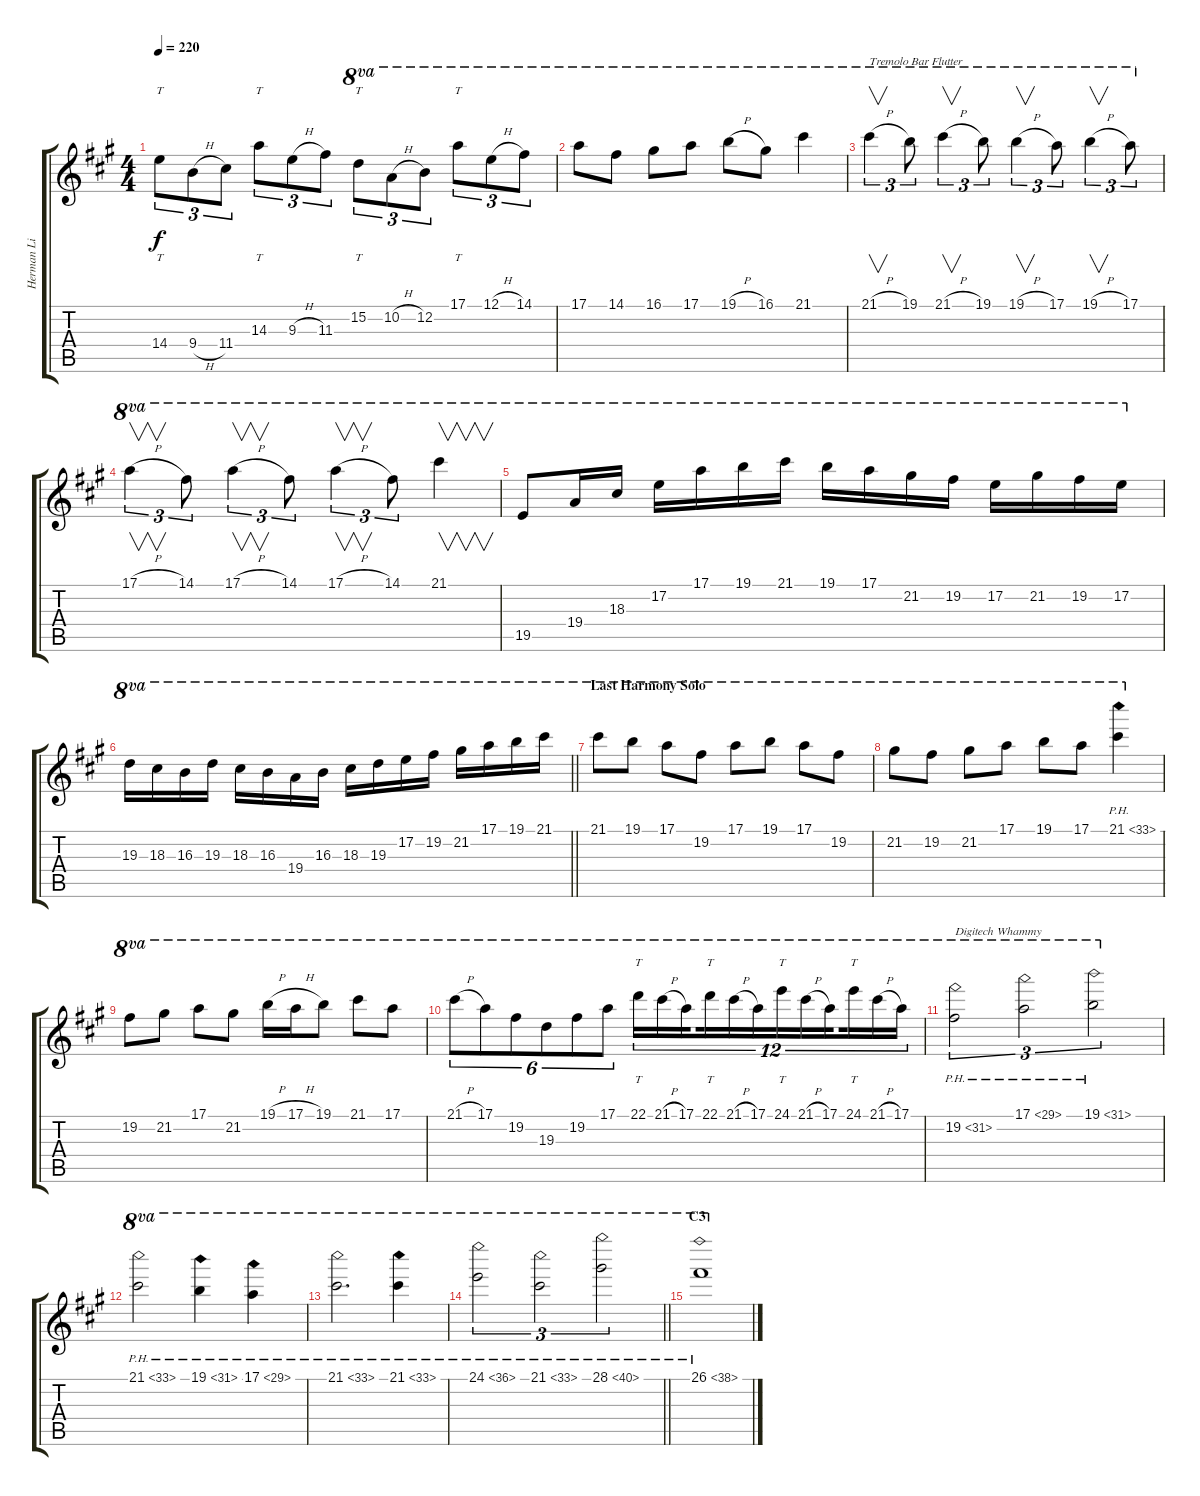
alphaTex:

\track ("Herman Li I" "Herman Li ") {instrument overdrivenguitar}
\staff {score tabs}
\tuning (E4 B3 G3 D3 A2 E2) {hide}
\ts (4 4)
\tempo 220
\clef g2
\ks a
14.4.8{tt tu (3 2) dy f} 9.4{h}.8{tu (3 2)} 11.4.8{tu (3 2)} 14.3.8{tt tu (3 2)} 9.3{h}.8{tu (3 2)} 11.3.8{tu (3 2)} 15.2.8{tt tu (3 2) ot 8va} 10.2{h}.8{tu (3 2) ot 8va} 12.2.8{tu (3 2) ot 8va} 17.1.8{tt tu (3 2) ot 8va} 12.1{h}.8{tu (3 2) ot 8va} 14.1.8{tu (3 2) ot 8va} |
17.1.8{ot 8va} 14.1.8{ot 8va} 16.1.8{ot 8va} 17.1.8{ot 8va} 19.1{h}.8{ot 8va} 16.1.8{ot 8va} 21.1.4{ot 8va} |
21.1{h}.4{v tu (3 2) ot 8va txt "Tremolo Bar Flutter"} 19.1.8{tu (3 2) ot 8va} 21.1{h}.4{v tu (3 2) ot 8va} 19.1.8{tu (3 2) ot 8va} 19.1{h}.4{v tu (3 2) ot 8va} 17.1.8{tu (3 2) ot 8va} 19.1{h}.4{v tu (3 2) ot 8va} 17.1.8{tu (3 2) ot 8va} |
17.1{h}.4{v tu (3 2) ot 8va} 14.1.8{tu (3 2) ot 8va} 17.1{h}.4{v tu (3 2) ot 8va} 14.1.8{tu (3 2) ot 8va} 17.1{h}.4{v tu (3 2) ot 8va} 14.1.8{tu (3 2) ot 8va} 21.1.4{v ot 8va} |
19.5.8{ot 8va beam Up} 19.4.16{ot 8va beam Up} 18.3.16{ot 8va beam Up} 17.2.16{ot 8va} 17.1.16{ot 8va} 19.1.16{ot 8va} 21.1.16{ot 8va} 19.1.16{ot 8va} 17.1.16{ot 8va} 21.2.16{ot 8va} 19.2.16{ot 8va} 17.2.16{ot 8va} 21.2.16{ot 8va} 19.2.16{ot 8va} 17.2.16{ot 8va} |
\barLineRight lightlight
19.3.16{ot 8va} 18.3.16{ot 8va} 16.3.16{ot 8va} 19.3.16{ot 8va} 18.3.16{ot 8va} 16.3.16{ot 8va} 19.4.16{ot 8va} 16.3.16{ot 8va} 18.3.16{ot 8va} 19.3.16{ot 8va} 17.2.16{ot 8va} 19.2.16{ot 8va} 21.2.16{ot 8va} 17.1.16{ot 8va} 19.1.16{ot 8va} 21.1.16{ot 8va} |
\section ("" "Last Harmony Solo")
21.1.8{ot 8va} 19.1.8{ot 8va} 17.1.8{ot 8va} 19.2.8{ot 8va} 17.1.8{ot 8va} 19.1.8{ot 8va} 17.1.8{ot 8va} 19.2.8{ot 8va} |
21.2.8{ot 8va} 19.2.8{ot 8va} 21.2.8{ot 8va} 17.1.8{ot 8va} 19.1.8{ot 8va} 17.1.8{ot 8va} 21.1{ph 12}.4{ot 8va} |
19.2.8{ot 8va} 21.2.8{ot 8va} 17.1.8{ot 8va} 21.2.8{ot 8va} 19.1{h}.16{ot 8va} 17.1{h}.16{ot 8va} 19.1.8{ot 8va} 21.1.8{ot 8va} 17.1.8{ot 8va} |
21.1{h}.8{tu (6 4) ot 8va} 17.1.8{tu (6 4) ot 8va} 19.2.8{tu (6 4) ot 8va} 19.3.8{tu (6 4) ot 8va} 19.2.8{tu (6 4) ot 8va} 17.1.8{tu (6 4) ot 8va} 22.1.16{tt tu (12 8) ot 8va} 21.1{h}.16{tu (12 8) ot 8va beam merge} 17.1.16{tu (12 8) ot 8va beam splitsecondary} 22.1.16{tt tu (12 8) ot 8va} 21.1{h}.16{tu (12 8) ot 8va} 17.1.16{tu (12 8) ot 8va} 24.1.16{tt tu (12 8) ot 8va} 21.1{h}.16{tu (12 8) ot 8va beam merge} 17.1.16{tu (12 8) ot 8va beam splitsecondary} 24.1.16{tt tu (12 8) ot 8va} 21.1{h}.16{tu (12 8) ot 8va} 17.1.16{tu (12 8) ot 8va} |
19.2{ph 12}.2{tu (3 2) ot 8va txt "Digitech Whammy"} 17.1{ph 12}.2{tu (3 2) ot 8va} 19.1{ph 12}.2{tu (3 2) ot 8va} |
21.1{ph 12}.2{ot 8va} 19.1{ph 12}.4{ot 8va} 17.1{ph 12}.4{ot 8va} |
21.1{ph 12}.2{d ot 8va} 21.1{ph 12}.4{ot 8va} |
\barLineRight lightlight
24.1{ph 12}.2{tu (3 2) ot 8va} 21.1{ph 12}.2{tu (3 2) ot 8va} 28.1{ph 12}.2{tu (3 2) ot 8va} |
\section ("" "C3")
26.1{ph 12}.1{ot 8va}
